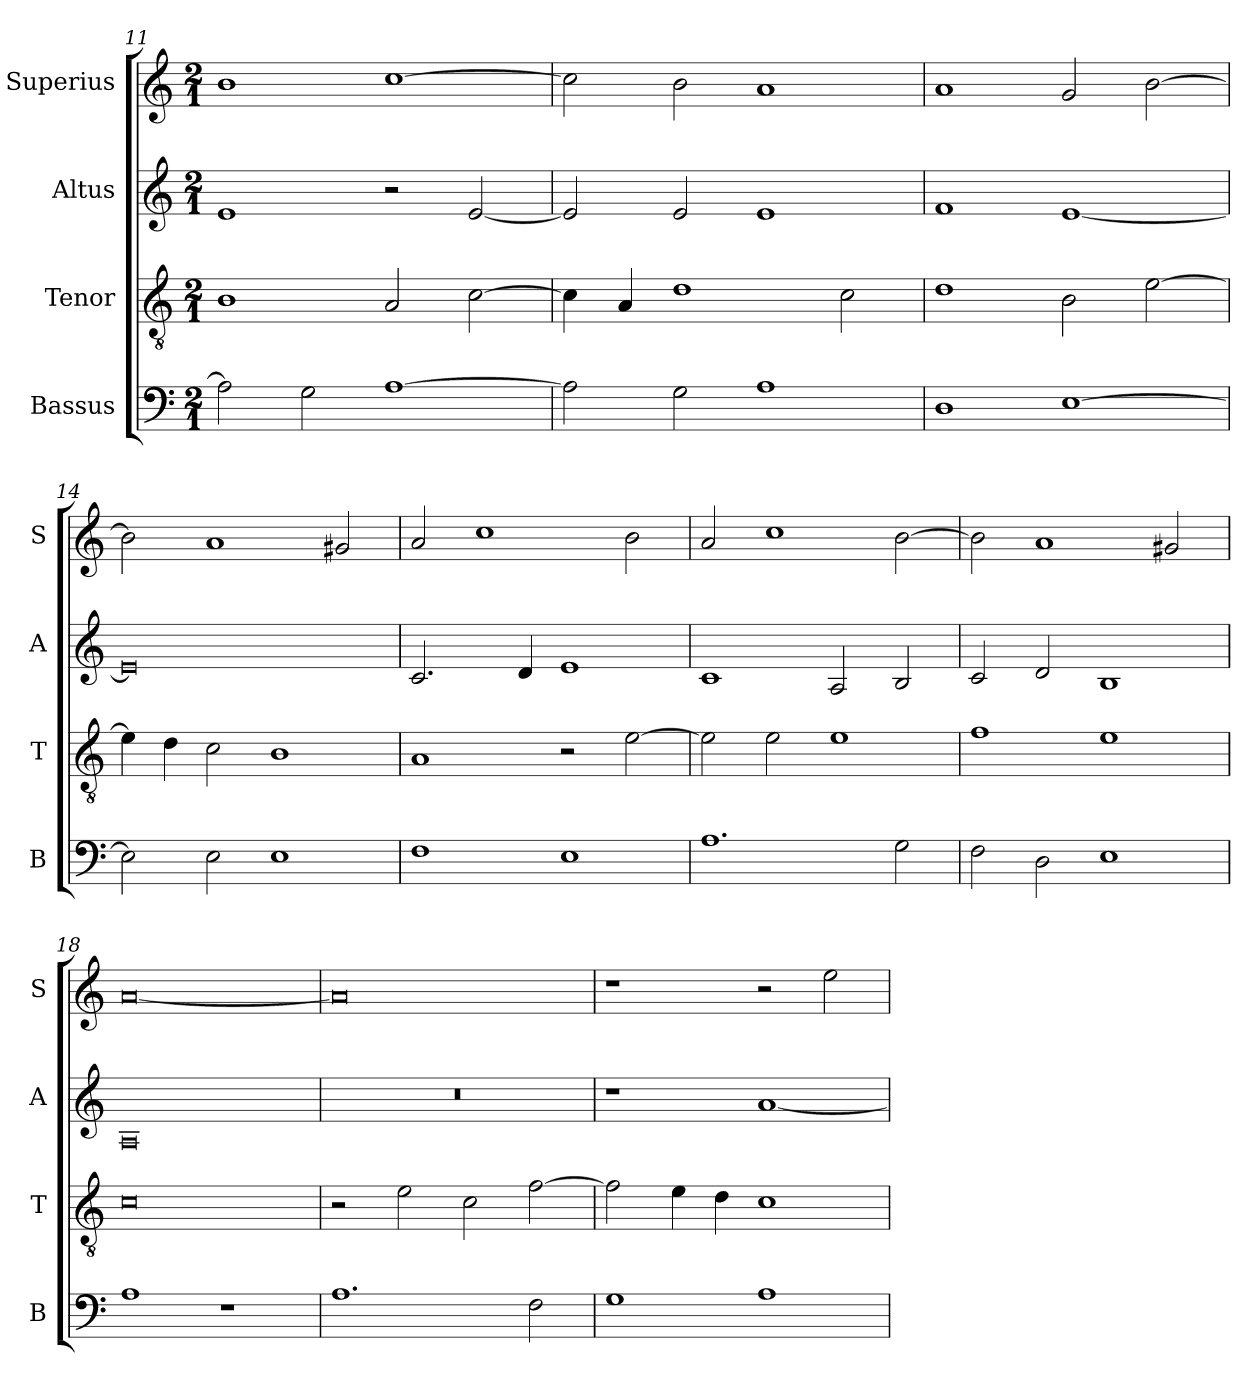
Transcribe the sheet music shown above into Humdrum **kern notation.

**kern	**kern	**kern	**kern
*part4	*part3	*part2	*part1
*staff4	*staff3	*staff2	*staff1
*I"Bassus	*I"Tenor	*I"Altus	*I"Superius
*I'B	*I'T	*I'A	*I'S
*clefF4	*clefGv2	*clefG2	*clefG2
*k[]	*k[]	*k[]	*k[]
*C:	*C:	*C:	*C:
*M2/1	*M2/1	*M2/1	*M2/1
=11	=11	=11	=11
2A]	1B	1e	1b
2G	.	.	.
[1A	2A	2r	[1cc
.	[2c	[2e	.
=12	=12	=12	=12
2A]	4c]	2e]	2cc]
.	4A	.	.
2G	1d	2e	2b
1A	.	1e	1a
.	2c	.	.
=13	=13	=13	=13
1D	1d	1f	1a
[1E	2B	[1e	2g
.	[2e	.	[2b
=14	=14	=14	=14
2E]	4e]	0e]	2b]
.	4d	.	.
2E	2c	.	1a
1E	1B	.	.
.	.	.	2g#X
=15	=15	=15	=15
1F	1A	2.c	2a
.	.	.	1cc
.	.	4d	.
1E	2r	1e	.
.	[2e	.	2b
=16	=16	=16	=16
1.A	2e]	1c	2a
.	2e	.	1cc
.	1e	2A	.
2G	.	2B	[2b
=17	=17	=17	=17
2F	1f	2c	2b]
2D	.	2d	1a
1E	1e	1B	.
.	.	.	2g#X
=18	=18	=18	=18
1A	0c	0A	[0a
1r	.	.	.
=19	=19	=19	=19
1.A	2r	0r	0a]
.	2e	.	.
.	2c	.	.
2F	[2f	.	.
=20	=20	=20	=20
1G	2f]	1r	1r
.	4e	.	.
.	4d	.	.
1A	1c	[1a	2r
.	.	.	2ee
=	=	=	=
*-	*-	*-	*-
